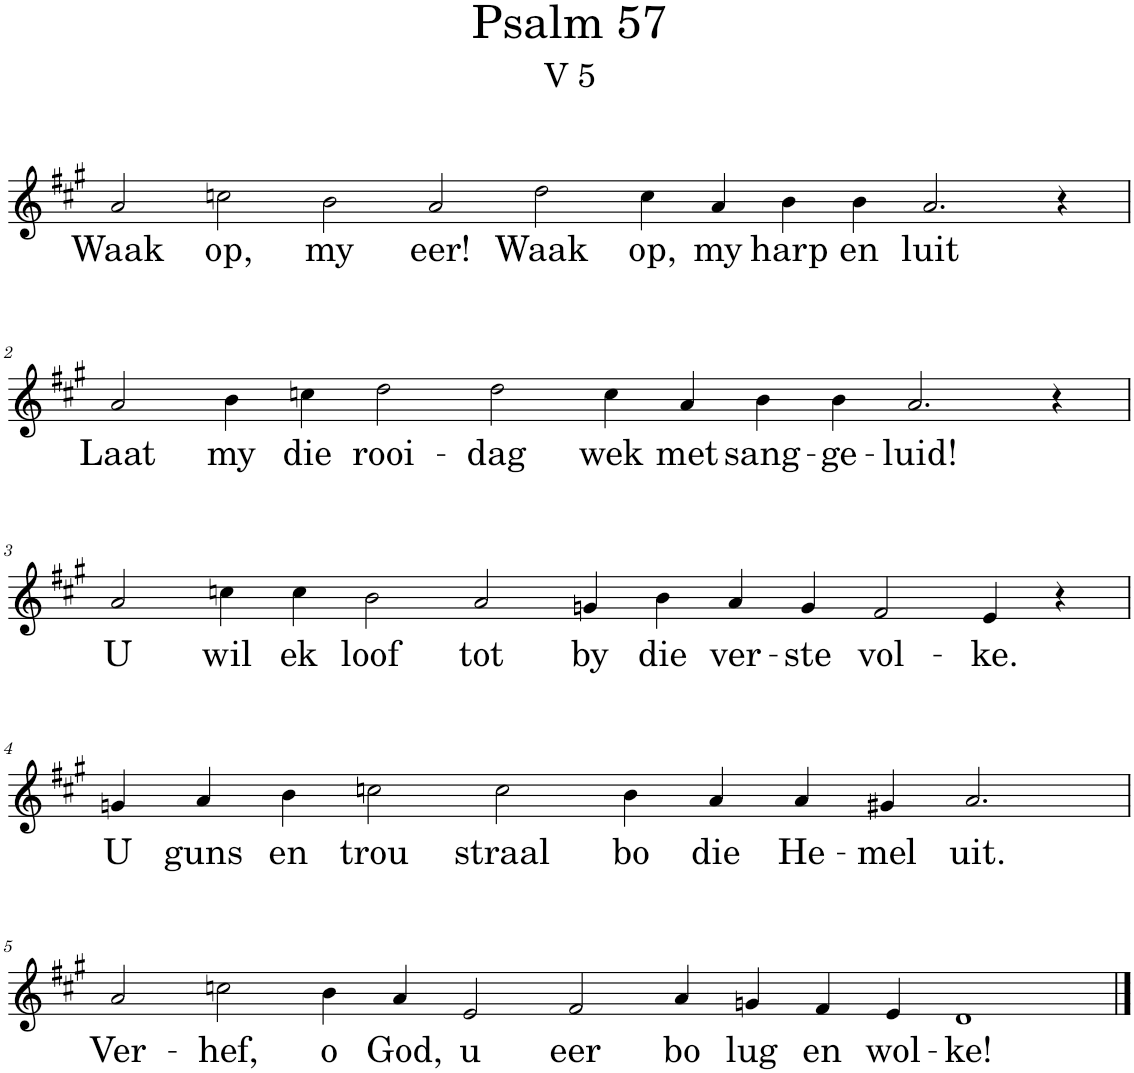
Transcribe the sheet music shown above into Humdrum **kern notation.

**kern	**text
*part1	*part1
*staff1	*staff1
*I"Pipe Organ	*
*I'Org.	*
*clefG2	*
*k[f#c#g#]	*
*M18/4	*
=1	=1
!	!LO:LY:b
2a/	Waak
!	!LO:LY:b
2ccn\	op,
!	!LO:LY:b
2b\	my
!	!LO:LY:b
2a/	eer!
!	!LO:LY:b
2dd\	Waak
!	!LO:LY:b
4cc\	op,
!	!LO:LY:b
4a/	my
!	!LO:LY:b
4b\	harp
!	!LO:LY:b
4b\	en
!	!LO:LY:b
2.a/	luit
4r	.
!!LO:LB:g=z
=2	=2
*M16/4	*
!	!LO:LY:b
2a/	Laat
!	!LO:LY:b
4b\	my
!	!LO:LY:b
4ccn\	die
!	!LO:LY:b
2dd\	rooi-
!	!LO:LY:b
2dd\	-dag
!	!LO:LY:b
4cc\	wek
!	!LO:LY:b
4a/	met
!	!LO:LY:b
4b\	sang-
!	!LO:LY:b
4b\	-ge-
!	!LO:LY:b
2.a/	-luid!
4r	.
!!LO:LB:g=z
=3	=3
*M16/4	*
!	!LO:LY:b
2a/	U
!	!LO:LY:b
4ccn\	wil
!	!LO:LY:b
4cc\	ek
!	!LO:LY:b
2b\	loof
!	!LO:LY:b
2a/	tot
!	!LO:LY:b
4gn/	by
!	!LO:LY:b
4b\	die
!	!LO:LY:b
4a/	ver-
!	!LO:LY:b
4g/	-ste
!	!LO:LY:b
2f#/	vol-
!	!LO:LY:b
4e/	-ke.
4r	.
!!LO:LB:g=z
=4	=4
*M16/4	*
!	!LO:LY:b
4gn/	U
!	!LO:LY:b
4a/	guns
!	!LO:LY:b
4b\	en
!	!LO:LY:b
2ccn\	trou
!	!LO:LY:b
2cc\	straal
!	!LO:LY:b
4b\	bo
!	!LO:LY:b
4a/	die
!	!LO:LY:b
4a/	He-
!	!LO:LY:b
4g#X/	-mel
!	!LO:LY:b
2.a/	uit.
!!LO:LB:g=z
=5	=5
*M18/4	*
!	!LO:LY:b
2a/	Ver-
!	!LO:LY:b
2ccn\	-hef,
!	!LO:LY:b
4b\	o
!	!LO:LY:b
4a/	God,
!	!LO:LY:b
2e/	u
!	!LO:LY:b
2f#/	eer
!	!LO:LY:b
4a/	bo
!	!LO:LY:b
4gn/	lug
!	!LO:LY:b
4f#/	en
!	!LO:LY:b
4e/	wol-
!	!LO:LY:b
1d	-ke!
==	==
*-	*-
